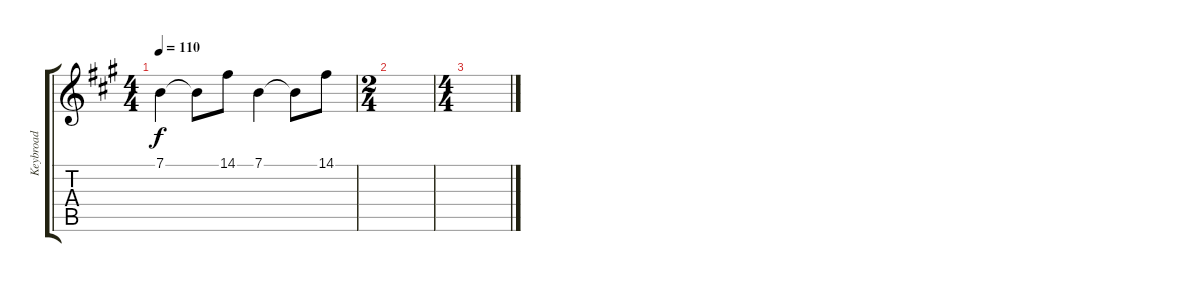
\track ("Keybroad" "Keybroad") {instrument synthstrings2}
\staff {score tabs}
\tuning (E4 B3 G3 D3 A2 E2) {hide}
\ts (4 4)
\tempo 110
\clef g2
\ks f#minor
7.1.4{dy f} 7.1{t}.8 14.1.8 7.1.4 7.1{t}.8 14.1.8 |
\ts (2 4)
|
\ts (4 4)
\ks a
